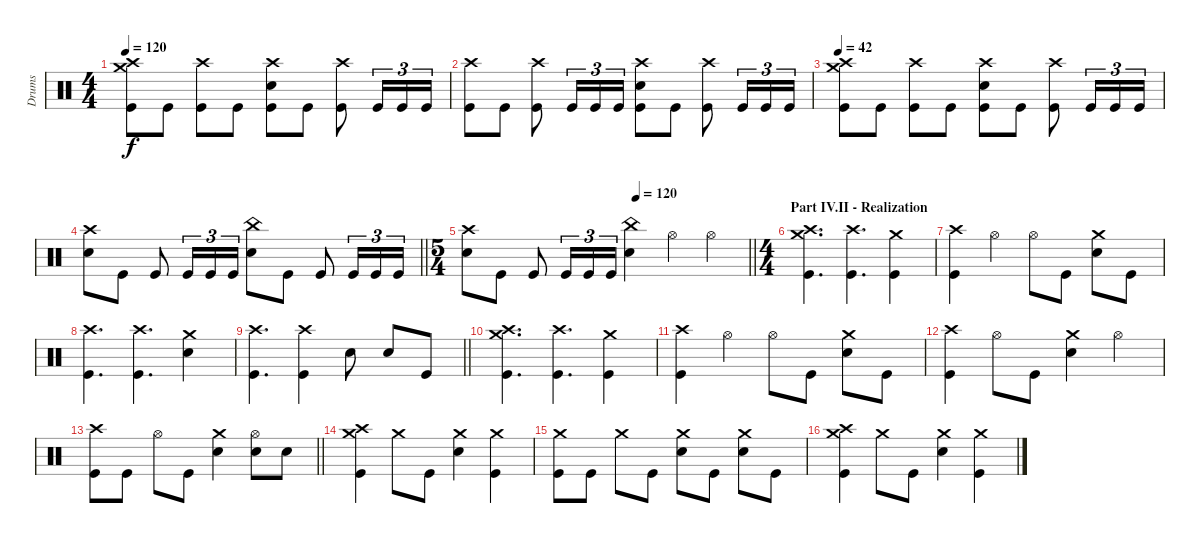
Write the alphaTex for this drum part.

\track ("Drums" "Drums") {instrument percussion}
\staff
\articulation defaults
\ts (4 4)
\tempo 120
\clef neutral
\ks c
("Crash high (hit)" "Crash medium (hit)" "Kick (hit)").8{dy f} "Kick (hit)".8 ("Crash high (hit)" "Kick (hit)").8 "Kick (hit)".8 ("Crash high (hit)" "Electric Snare (hit)" "Kick (hit)").8 "Kick (hit)".8 ("Crash high (hit)" "Kick (hit)").8 "Kick (hit)".16{tu (3 2)} "Kick (hit)".16{tu (3 2)} "Kick (hit)".16{tu (3 2)} |
("Crash high (hit)" "Kick (hit)").8 "Kick (hit)".8 ("Crash high (hit)" "Kick (hit)").8 "Kick (hit)".16{tu (3 2)} "Kick (hit)".16{tu (3 2)} "Kick (hit)".16{tu (3 2)} ("Crash high (hit)" "Electric Snare (hit)" "Kick (hit)").8 "Kick (hit)".8 ("Crash high (hit)" "Kick (hit)").8 "Kick (hit)".16{tu (3 2)} "Kick (hit)".16{tu (3 2)} "Kick (hit)".16{tu (3 2)} |
\tempo 42
("Crash high (hit)" "Crash medium (hit)" "Kick (hit)").8 "Kick (hit)".8 ("Crash high (hit)" "Kick (hit)").8 "Kick (hit)".8 ("Crash high (hit)" "Electric Snare (hit)" "Kick (hit)").8 "Kick (hit)".8 ("Crash high (hit)" "Kick (hit)").8 "Kick (hit)".16{tu (3 2)} "Kick (hit)".16{tu (3 2)} "Kick (hit)".16{tu (3 2)} |
\barLineRight lightlight
("Crash high (hit)" "Electric Snare (hit)").8 "Kick (hit)".8 "Kick (hit)".8 "Kick (hit)".16{tu (3 2)} "Kick (hit)".16{tu (3 2)} "Kick (hit)".16{tu (3 2)} ("China (hit)" "Electric Snare (hit)").8 "Kick (hit)".8 "Kick (hit)".8 "Kick (hit)".16{tu (3 2)} "Kick (hit)".16{tu (3 2)} "Kick (hit)".16{tu (3 2)} |
\ts (5 4)
\tempo (120 0.6)
\barLineRight lightlight
("Crash high (hit)" "Electric Snare (hit)").8 "Kick (hit)".8 "Kick (hit)".8 "Kick (hit)".16{tu (3 2)} "Kick (hit)".16{tu (3 2)} "Kick (hit)".16{tu (3 2)} ("China (hit)" "Electric Snare (hit)").4 "Hi-Hat (open)".4 "Hi-Hat (open)".4 |
\ts (4 4)
\section ("" "Part IV.II - Realization")
("Crash high (hit)" "Crash medium (hit)" "Kick (hit)").4{d} ("Crash high (hit)" "Kick (hit)").4{d} ("Crash medium (hit)" "Kick (hit)").4 |
("Crash high (hit)" "Kick (hit)").4 "Hi-Hat (open)".4 "Hi-Hat (open)".8 "Kick (hit)".8 ("Crash medium (hit)" "Electric Snare (hit)").8 "Kick (hit)".8 |
("Crash high (hit)" "Kick (hit)").4{d} ("Crash high (hit)" "Kick (hit)").4{d} ("Crash medium (hit)" "Electric Snare (hit)").4 |
\barLineRight lightlight
("Crash high (hit)" "Kick (hit)").4{d} ("Crash high (hit)" "Kick (hit)").4 "Electric Snare (hit)".8 "Electric Snare (hit)".8 "Kick (hit)".8 |
("Crash medium (hit)" "Crash high (hit)" "Kick (hit)").4{d} ("Crash high (hit)" "Kick (hit)").4{d} ("Crash medium (hit)" "Kick (hit)").4 |
("Crash high (hit)" "Kick (hit)").4 "Hi-Hat (open)".4 "Hi-Hat (open)".8 "Kick (hit)".8 ("Crash medium (hit)" "Electric Snare (hit)").8 "Kick (hit)".8 |
("Crash high (hit)" "Kick (hit)").4 "Hi-Hat (open)".8 "Kick (hit)".8 ("Crash medium (hit)" "Electric Snare (hit)").4 "Hi-Hat (open)".4 |
\barLineRight lightlight
("Crash high (hit)" "Kick (hit)").8 "Kick (hit)".8 "Hi-Hat (open)".8 "Kick (hit)".8 ("Crash medium (hit)" "Electric Snare (hit)").4 ("Hi-Hat (open)" "Electric Snare (hit)").8 "Electric Snare (hit)".8 |
("Crash high (hit)" "Crash medium (hit)" "Kick (hit)").4 "Crash medium (hit)".8 "Kick (hit)".8 ("Crash medium (hit)" "Electric Snare (hit)").4 ("Crash medium (hit)" "Kick (hit)").4 |
("Crash medium (hit)" "Kick (hit)").8 "Kick (hit)".8 "Crash medium (hit)".8 "Kick (hit)".8 ("Crash medium (hit)" "Electric Snare (hit)").8 "Kick (hit)".8 ("Crash medium (hit)" "Electric Snare (hit)").8 "Kick (hit)".8 |
("Crash high (hit)" "Crash medium (hit)" "Kick (hit)").4 "Crash medium (hit)".8 "Kick (hit)".8 ("Crash medium (hit)" "Electric Snare (hit)").4 ("Crash medium (hit)" "Kick (hit)").4
